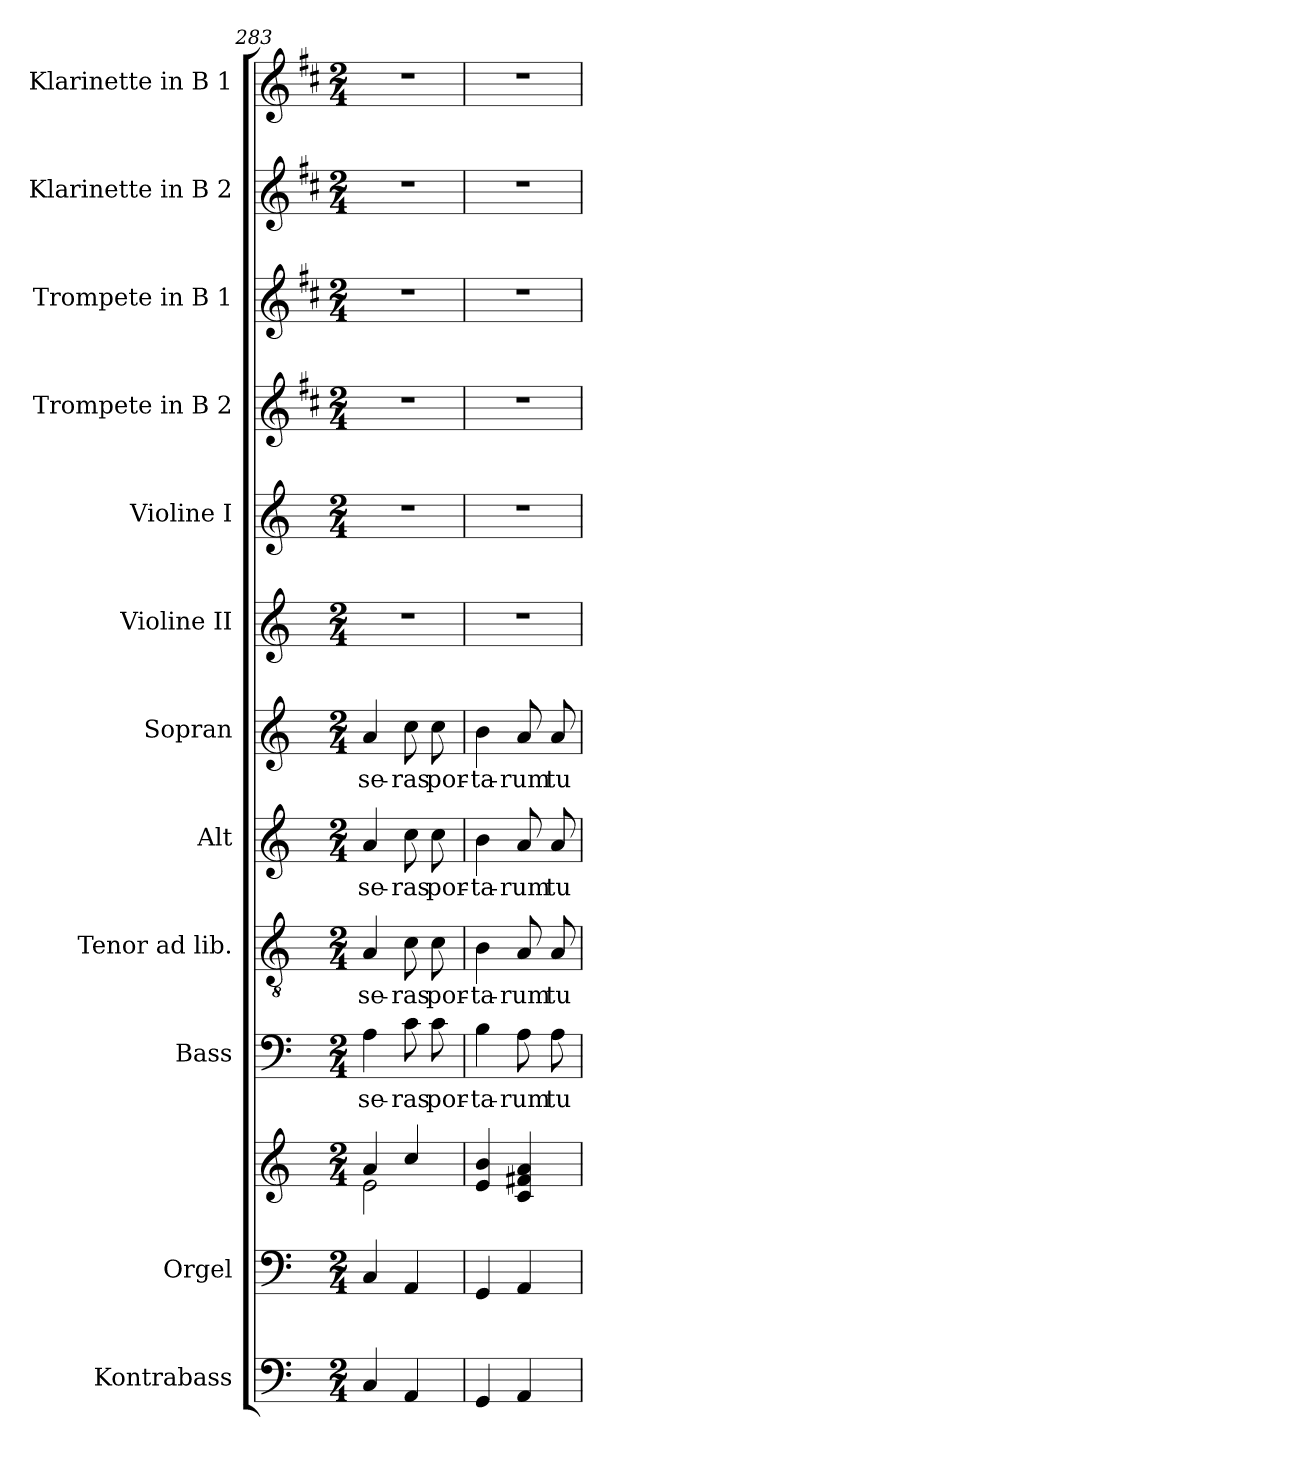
**kern	**kern	**kern	**kern	**text	**kern	**text	**kern	**text	**kern	**text	**kern	**kern	**kern	**kern	**kern	**kern
*part12	*part11	*part11	*part10	*part10	*part9	*part9	*part8	*part8	*part7	*part7	*part6	*part5	*part4	*part3	*part2	*part1
*staff13	*staff12	*staff11	*staff10	*staff10	*staff9	*staff9	*staff8	*staff8	*staff7	*staff7	*staff6	*staff5	*staff4	*staff3	*staff2	*staff1
*I"Kontrabass	*I"Orgel	*	*I"Bass	*	*I"Tenor ad lib.	*	*I"Alt	*	*I"Sopran	*	*I"Violine II	*I"Violine I	*I"Trompete in B 2	*I"Trompete in B 1	*I"Klarinette in B 2	*I"Klarinette in B 1
*I'Kb.	*I'Org.	*	*I'B	*	*I'T	*	*I'A	*	*I'S	*	*I'Vl. II	*I'Vl. I	*	*	*	*
*clefF4	*clefF4	*clefG2	*clefF4	*	*clefGv2	*	*clefG2	*	*clefG2	*	*clefG2	*clefG2	*clefG2	*clefG2	*clefG2	*clefG2
*ITrd7c12	*	*	*	*	*	*	*	*	*	*	*	*	*ITrd1c2	*ITrd1c2	*ITrd1c2	*ITrd1c2
*k[]	*k[]	*k[]	*k[]	*	*k[]	*	*k[]	*	*k[]	*	*k[]	*k[]	*k[]	*k[]	*k[]	*k[]
*C:	*C:	*C:	*C:	*	*C:	*	*C:	*	*C:	*	*C:	*C:	*C:	*C:	*C:	*C:
*M2/4	*M2/4	*M2/4	*M2/4	*	*M2/4	*	*M2/4	*	*M2/4	*	*M2/4	*M2/4	*M2/4	*M2/4	*M2/4	*M2/4
=283	=283	=283	=283	=283	=283	=283	=283	=283	=283	=283	=283	=283	=283	=283	=283	=283
*	*	*^	*	*	*	*	*	*	*	*	*	*	*	*	*	*
!	!	!	!	!	!LO:LY:b	!	!LO:LY:b	!	!LO:LY:b	!	!LO:LY:b	!	!	!	!	!	!
4CC/	4C/	4a/	2e\	4A\	se-	4A/	se-	4a/	se-	4a/	se-	2r	2r	2r	2r	2r	2r
!	!	!	!	!	!LO:LY:b	!	!LO:LY:b	!	!LO:LY:b	!	!LO:LY:b	!	!	!	!	!	!
4AAA/	4AA/	4cc/	.	8c\	-ras	8c\	-ras	8cc\	-ras	8cc\	-ras	.	.	.	.	.	.
!	!	!	!	!	!LO:LY:b	!	!LO:LY:b	!	!LO:LY:b	!	!LO:LY:b	!	!	!	!	!	!
.	.	.	.	8c\	por-	8c\	por-	8cc\	por-	8cc\	por-	.	.	.	.	.	.
*	*	*v	*v	*	*	*	*	*	*	*	*	*	*	*	*	*	*
=284	=284	=284	=284	=284	=284	=284	=284	=284	=284	=284	=284	=284	=284	=284	=284	=284
!	!	!	!	!LO:LY:b	!	!LO:LY:b	!	!LO:LY:b	!	!LO:LY:b	!	!	!	!	!	!
4GGG/	4GG/	4e/ 4b/	4B\	-ta-	4B\	-ta-	4b\	-ta-	4b\	-ta-	2r	2r	2r	2r	2r	2r
!	!	!	!	!LO:LY:b	!	!LO:LY:b	!	!LO:LY:b	!	!LO:LY:b	!	!	!	!	!	!
4AAA/	4AA/	4c/ 4f#X/ 4a/	8A\	-rum	8A/	-rum	8a/	-rum	8a/	-rum	.	.	.	.	.	.
!	!	!	!	!LO:LY:b	!	!LO:LY:b	!	!LO:LY:b	!	!LO:LY:b	!	!	!	!	!	!
.	.	.	8A\	tu-	8A/	tu-	8a/	tu-	8a/	tu-	.	.	.	.	.	.
=	=	=	=	=	=	=	=	=	=	=	=	=	=	=	=	=
*-	*-	*-	*-	*-	*-	*-	*-	*-	*-	*-	*-	*-	*-	*-	*-	*-
